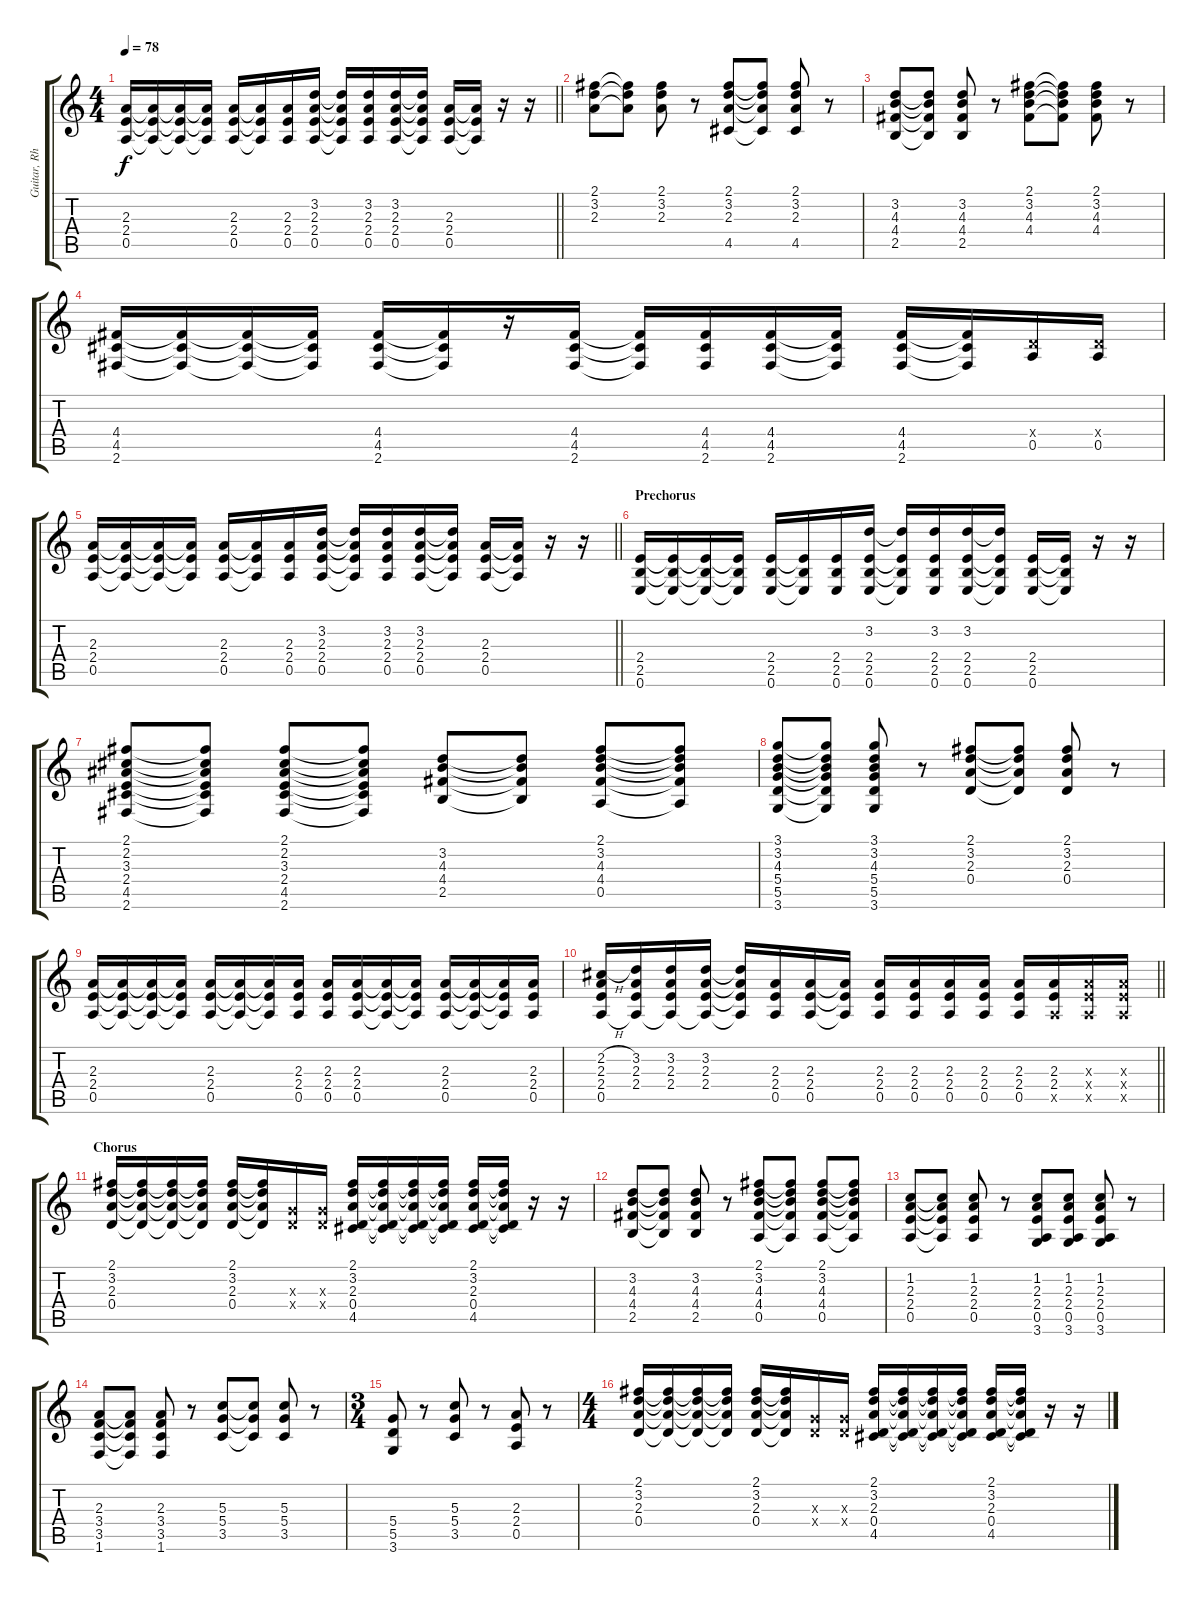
\track ("Guitar, Rhythm" "Guitar, Rh") {instrument acousticguitarsteel}
\staff {score tabs}
\tuning (E4 B3 G3 D3 A2 E2) {hide}
\ts (4 4)
\tempo 78
\clef g2
\barLineRight lightlight
\ks c
(2.3 2.4 0.5).16{dy f} (2.3{t} 2.4{t} 0.5{t}).16 (2.3{t} 2.4{t} 0.5{t}).16 (2.3{t} 2.4{t} 0.5{t}).16 (2.3 2.4 0.5).16 (2.3{t} 2.4{t} 0.5{t}).16 (2.3 2.4 0.5).16 (3.2 2.3 2.4 0.5).16 (3.2{t} 2.3{t} 2.4{t} 0.5{t}).16 (3.2 2.3 2.4 0.5).16 (3.2 2.3 2.4 0.5).16 (3.2{t} 2.3{t} 2.4{t} 0.5{t}).16 (2.3 2.4 0.5).16 (2.3{t} 2.4{t} 0.5{t}).16 r.16 r.16 |
(2.1 3.2 2.3).8 (2.1{t} 3.2{t} 2.3{t}).8 (2.1 3.2 2.3).8 r.8 (2.1 3.2 2.3 4.5).8 (2.1{t} 3.2{t} 2.3{t} 4.5{t}).8 (2.1 3.2 2.3 4.5).8 r.8 |
(3.2 4.3 4.4 2.5).8 (3.2{t} 4.3{t} 4.4{t} 2.5{t}).8 (3.2 4.3 4.4 2.5).8 r.8 (2.1 3.2 4.3 4.4).8 (2.1{t} 3.2{t} 4.3{t} 4.4{t}).8 (2.1 3.2 4.3 4.4).8 r.8 |
(4.4 4.5 2.6).16 (4.4{t} 4.5{t} 2.6{t}).16 (4.4{t} 4.5{t} 2.6{t}).16 (4.4{t} 4.5{t} 2.6{t}).16 (4.4 4.5 2.6).16 (4.4{t} 4.5{t} 2.6{t}).16 r.16 (4.4 4.5 2.6).16 (4.4{t} 4.5{t} 2.6{t}).16 (4.4 4.5 2.6).16 (4.4 4.5 2.6).16 (4.4{t} 4.5{t} 2.6{t}).16 (4.4 4.5 2.6).16 (4.4{t} 4.5{t} 2.6{t}).16 (0.4{x} 0.5).16 (0.4{x} 0.5).16 |
\barLineRight lightlight
(2.3 2.4 0.5).16 (2.3{t} 2.4{t} 0.5{t}).16 (2.3{t} 2.4{t} 0.5{t}).16 (2.3{t} 2.4{t} 0.5{t}).16 (2.3 2.4 0.5).16 (2.3{t} 2.4{t} 0.5{t}).16 (2.3 2.4 0.5).16 (3.2 2.3 2.4 0.5).16 (3.2{t} 2.3{t} 2.4{t} 0.5{t}).16 (3.2 2.3 2.4 0.5).16 (3.2 2.3 2.4 0.5).16 (3.2{t} 2.3{t} 2.4{t} 0.5{t}).16 (2.3 2.4 0.5).16 (2.3{t} 2.4{t} 0.5{t}).16 r.16 r.16 |
\section ("" "Prechorus")
(2.4 2.5 0.6).16 (2.4{t} 2.5{t} 0.6{t}).16 (2.4{t} 2.5{t} 0.6{t}).16 (2.4{t} 2.5{t} 0.6{t}).16 (2.4 2.5 0.6).16 (2.4{t} 2.5{t} 0.6{t}).16 (2.4 2.5 0.6).16 (3.2 2.4 2.5 0.6).16 (3.2{t} 2.4{t} 2.5{t} 0.6{t}).16 (3.2 2.4 2.5 0.6).16 (3.2 2.4 2.5 0.6).16 (3.2{t} 2.4{t} 2.5{t} 0.6{t}).16 (2.4 2.5 0.6).16 (2.4{t} 2.5{t} 0.6{t}).16 r.16 r.16 |
(2.1 2.2 3.3 2.4 4.5 2.6).8 (2.1{t} 2.2{t} 3.3{t} 2.4{t} 4.5{t} 2.6{t}).8 (2.1 2.2 3.3 2.4 4.5 2.6).8 (2.1{t} 2.2{t} 3.3{t} 2.4{t} 4.5{t} 2.6{t}).8 (3.2 4.3 4.4 2.5).8 (3.2{t} 4.3{t} 4.4{t} 2.5{t}).8 (2.1 3.2 4.3 4.4 0.5).8 (2.1{t} 3.2{t} 4.3{t} 4.4{t} 0.5{t}).8 |
(3.1 3.2 4.3 5.4 5.5 3.6).8 (3.1{t} 3.2{t} 4.3{t} 5.4{t} 5.5{t} 3.6{t}).8 (3.1 3.2 4.3 5.4 5.5 3.6).8 r.8 (2.1 3.2 2.3 0.4).8 (2.1{t} 3.2{t} 2.3{t} 0.4{t}).8 (2.1 3.2 2.3 0.4).8 r.8 |
(2.3 2.4 0.5).16 (2.3{t} 2.4{t} 0.5{t}).16 (2.3{t} 2.4{t} 0.5{t}).16 (2.3{t} 2.4{t} 0.5{t}).16 (2.3 2.4 0.5).16 (2.3{t} 2.4{t} 0.5{t}).16 (2.3{t} 2.4{t} 0.5{t}).16 (2.3 2.4 0.5).16 (2.3 2.4 0.5).16 (2.3 2.4 0.5).16 (2.3{t} 2.4{t} 0.5{t}).16 (2.3{t} 2.4{t} 0.5{t}).16 (2.3 2.4 0.5).16 (2.3{t} 2.4{t} 0.5{t}).16 (2.3{t} 2.4{t} 0.5{t}).16 (2.3 2.4 0.5).16 |
\barLineRight lightlight
(2.2{h} 2.3 2.4 0.5).16 (3.2 2.3 2.4 0.5{t}).16 (3.2 2.3 2.4 0.5{t}).16 (3.2 2.3 2.4 0.5{t}).16 (3.2{t} 2.3{t} 2.4{t} 0.5{t}).16 (2.3 2.4 0.5).16 (2.3 2.4 0.5).16 (2.3{t} 2.4{t} 0.5{t}).16 (2.3 2.4 0.5).16 (2.3 2.4 0.5).16 (2.3 2.4 0.5).16 (2.3 2.4 0.5).16 (2.3 2.4 0.5).16 (2.3 2.4 0.5{x}).16 (2.3{x} 2.4{x} 0.5{x}).16 (2.3{x} 2.4{x} 0.5{x}).16 |
\section ("" "Chorus")
(2.1 3.2 2.3 0.4).16 (2.1{t} 3.2{t} 2.3{t} 0.4{t}).16 (2.1{t} 3.2{t} 2.3{t} 0.4{t}).16 (2.1{t} 3.2{t} 2.3{t} 0.4{t}).16 (2.1 3.2 2.3 0.4).16 (2.1{t} 3.2{t} 2.3{t} 0.4{t}).16 (0.3{x} 0.4{x}).16 (0.3{x} 0.4{x}).16 (2.1 3.2 2.3 0.4 4.5).16 (2.1{t} 3.2{t} 2.3{t} 0.4{t} 4.5{t}).16 (2.1{t} 3.2{t} 2.3{t} 0.4{t} 4.5{t}).16 (2.1{t} 3.2{t} 2.3{t} 0.4{t} 4.5{t}).16 (2.1 3.2 2.3 0.4 4.5).16 (2.1{t} 3.2{t} 2.3{t} 0.4{t} 4.5{t}).16 r.16 r.16 |
(3.2 4.3 4.4 2.5).8 (3.2{t} 4.3{t} 4.4{t} 2.5{t}).8 (3.2 4.3 4.4 2.5).8 r.8 (2.1 3.2 4.3 4.4 0.5).8 (2.1{t} 3.2{t} 4.3{t} 4.4{t} 0.5{t}).8 (2.1 3.2 4.3 4.4 0.5).8 (2.1{t} 3.2{t} 4.3{t} 4.4{t} 0.5{t}).8 |
(1.2 2.3 2.4 0.5).8 (1.2{t} 2.3{t} 2.4{t} 0.5{t}).8 (1.2 2.3 2.4 0.5).8 r.8 (1.2 2.3 2.4 0.5 3.6).8 (1.2 2.3 2.4 0.5 3.6).8 (1.2 2.3 2.4 0.5 3.6).8 r.8 |
(2.3 3.4 3.5 1.6).8 (2.3{t} 3.4{t} 3.5{t} 1.6{t}).8 (2.3 3.4 3.5 1.6).8 r.8 (5.3 5.4 3.5).8 (5.3{t} 5.4{t} 3.5{t}).8 (5.3 5.4 3.5).8 r.8 |
\ts (3 4)
(5.4 5.5 3.6).8 r.8 (5.3 5.4 3.5).8 r.8 (2.3 2.4 0.5).8 r.8 |
\ts (4 4)
(2.1 3.2 2.3 0.4).16 (2.1{t} 3.2{t} 2.3{t} 0.4{t}).16 (2.1{t} 3.2{t} 2.3{t} 0.4{t}).16 (2.1{t} 3.2{t} 2.3{t} 0.4{t}).16 (2.1 3.2 2.3 0.4).16 (2.1{t} 3.2{t} 2.3{t} 0.4{t}).16 (0.3{x} 0.4{x}).16 (0.3{x} 0.4{x}).16 (2.1 3.2 2.3 0.4 4.5).16 (2.1{t} 3.2{t} 2.3{t} 0.4{t} 4.5{t}).16 (2.1{t} 3.2{t} 2.3{t} 0.4{t} 4.5{t}).16 (2.1{t} 3.2{t} 2.3{t} 0.4{t} 4.5{t}).16 (2.1 3.2 2.3 0.4 4.5).16 (2.1{t} 3.2{t} 2.3{t} 0.4{t} 4.5{t}).16 r.16 r.16
